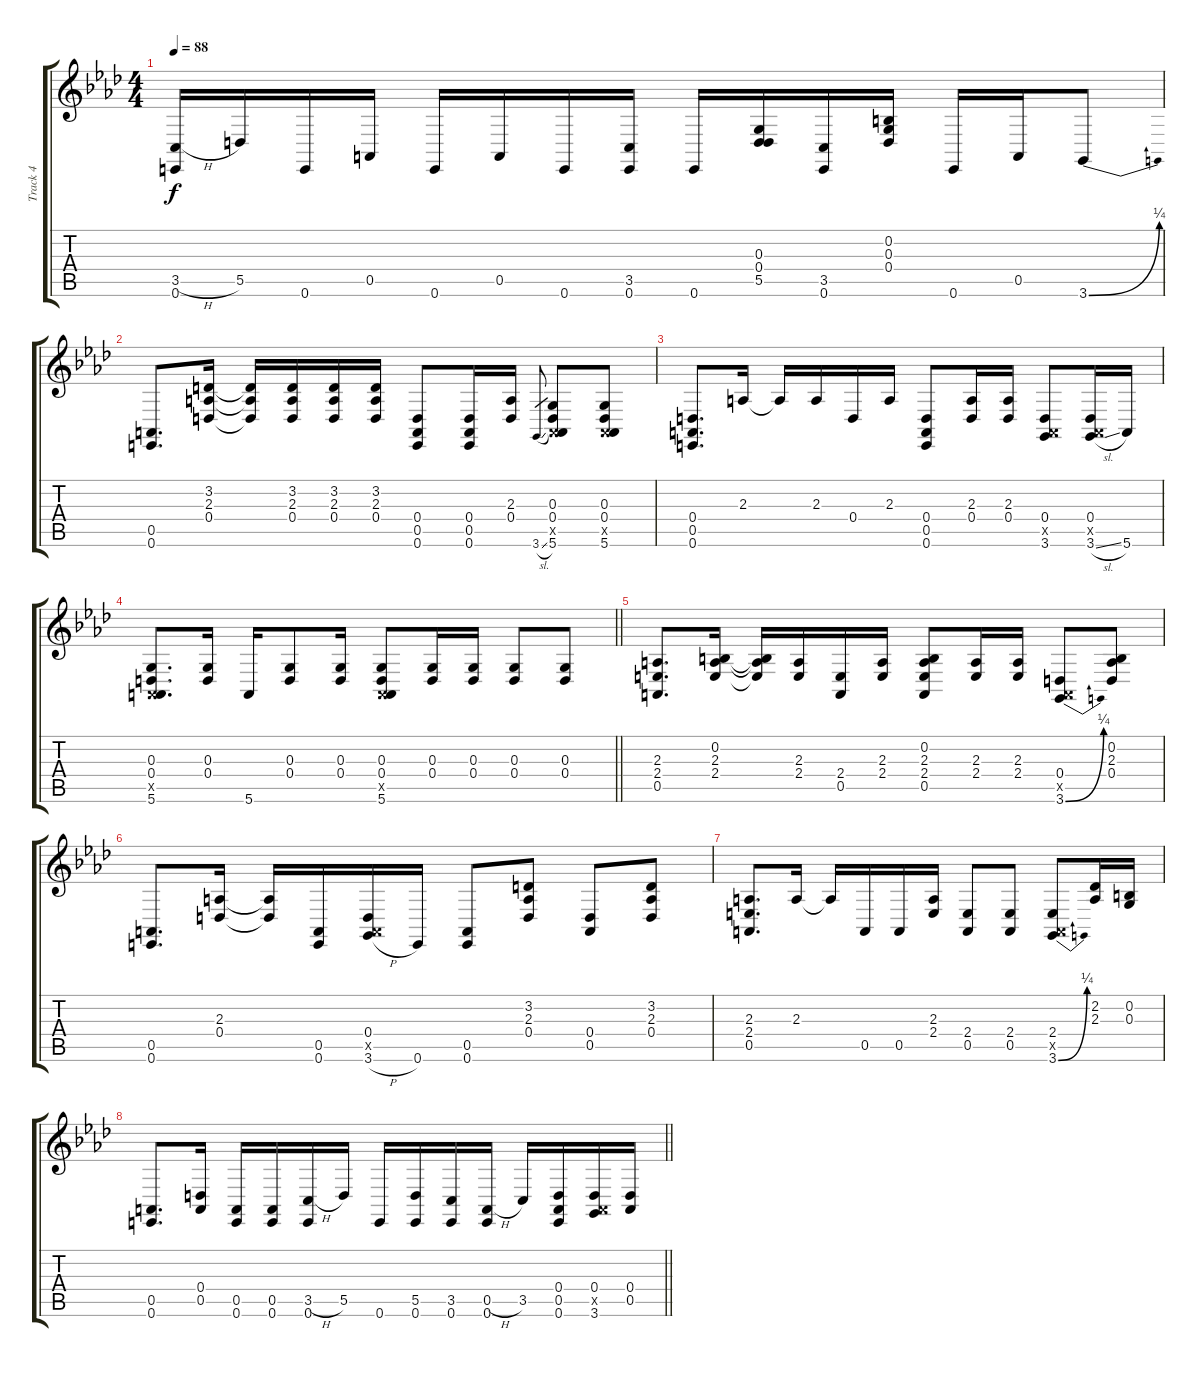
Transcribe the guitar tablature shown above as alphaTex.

\track ("Track 4" "Track 4") {instrument synthdrum}
\staff {score tabs}
\tuning (E4 B3 G3 D3 A2 E2) {hide}
\ts (4 4)
\tempo 88
\clef g2
\ks ab
(3.5{h} 0.6).16{dy f} 5.5.16 0.6.16 0.5.16 0.6.16 0.5.16 0.6.16 (3.5 0.6).16 0.6.16 (0.3 0.4 5.5).16 (3.5 0.6).16 (0.2 0.3 0.4).16 0.6.16 0.5.16 3.6{be (bend 0 0 60 1)}.8 |
(0.5 0.6).8{d} (3.2 2.3 0.4).16 (3.2{t} 2.3{t} 0.4{t}).16 (3.2 2.3 0.4).16 (3.2 2.3 0.4).16 (3.2 2.3 0.4).16 (0.4 0.5 0.6).8 (0.4 0.5 0.6).16 (2.3 0.4).16 3.6{sl}.8{gr} (0.3 0.4 0.5{x} 5.6).8 (0.3 0.4 0.5{x} 5.6).8 |
(0.4 0.5 0.6).8{d} 2.3.16 2.3{t}.16 2.3.16 0.4.16 2.3.16 (0.4 0.5 0.6).8 (2.3 0.4).16 (2.3 0.4).16 (0.4 0.5{x} 3.6).8 (0.4 0.5{x} 3.6{sl}).16 5.6.16 |
\barLineRight lightlight
(0.3 0.4 0.5{x} 5.6).8{d} (0.3 0.4).16 5.6.16 (0.3 0.4).8 (0.3 0.4).16 (0.3 0.4 0.5{x} 5.6).8 (0.3 0.4).16 (0.3 0.4).16 (0.3 0.4).8 (0.3 0.4).8 |
(2.3 2.4 0.5).8{d} (0.2 2.3 2.4).16 (0.2{t} 2.3{t} 2.4{t}).16 (2.3 2.4).16 (2.4 0.5).16 (2.3 2.4).16 (0.2 2.3 2.4 0.5).8 (2.3 2.4).16 (2.3 2.4).16 (0.4 0.5{x} 3.6{be (bend 0 0 60 1)}).8 (0.2 2.3 0.4).8 |
(0.5 0.6).8{d} (2.3 0.4).16 (2.3{t} 0.4{t}).16 (0.5 0.6).16 (0.4 0.5{x} 3.6{h}).16 0.6.16 (0.5 0.6).8 (3.2 2.3 0.4).8 (0.4 0.5).8 (3.2 2.3 0.4).8 |
(2.3 2.4 0.5).8{d} 2.3.16 2.3{t}.16 0.5.16 0.5.16 (2.3 2.4).16 (2.4 0.5).8 (2.4 0.5).8 (2.4 0.5{x} 3.6{be (bend 0 0 60 1)}).8 (2.2 2.3).16 (0.2 0.3).16 |
\barLineRight lightlight
(0.5 0.6).8{d} (0.4 0.5).16 (0.5 0.6).16 (0.5 0.6).16 (3.5{h} 0.6).16 5.5.16 0.6.16 (5.5 0.6).16 (3.5 0.6).16 (0.5{h} 0.6).16 3.5.16 (0.4 0.5 0.6).16 (0.4 0.5{x} 3.6).16 (0.4 0.5).16
